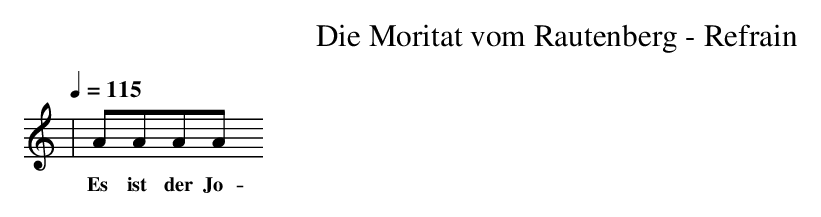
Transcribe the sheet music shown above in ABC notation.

X:1
T:Die Moritat vom Rautenberg - Refrain
L:1/8                            % Note length. L:1/4
Q:1/4=115
K:                            % Key. K:C (needs to be last field in tune header)
\"Am\"e|AAAA\"Dm\"def2-|f4z2ef|\"E\"e2eeedcB|\"Am\"A8|
w:Es ist der Jo-ckel Rau-ten-berg--we-der geis-tig, noch k\\\"or-per-lich ein Zwerg!
